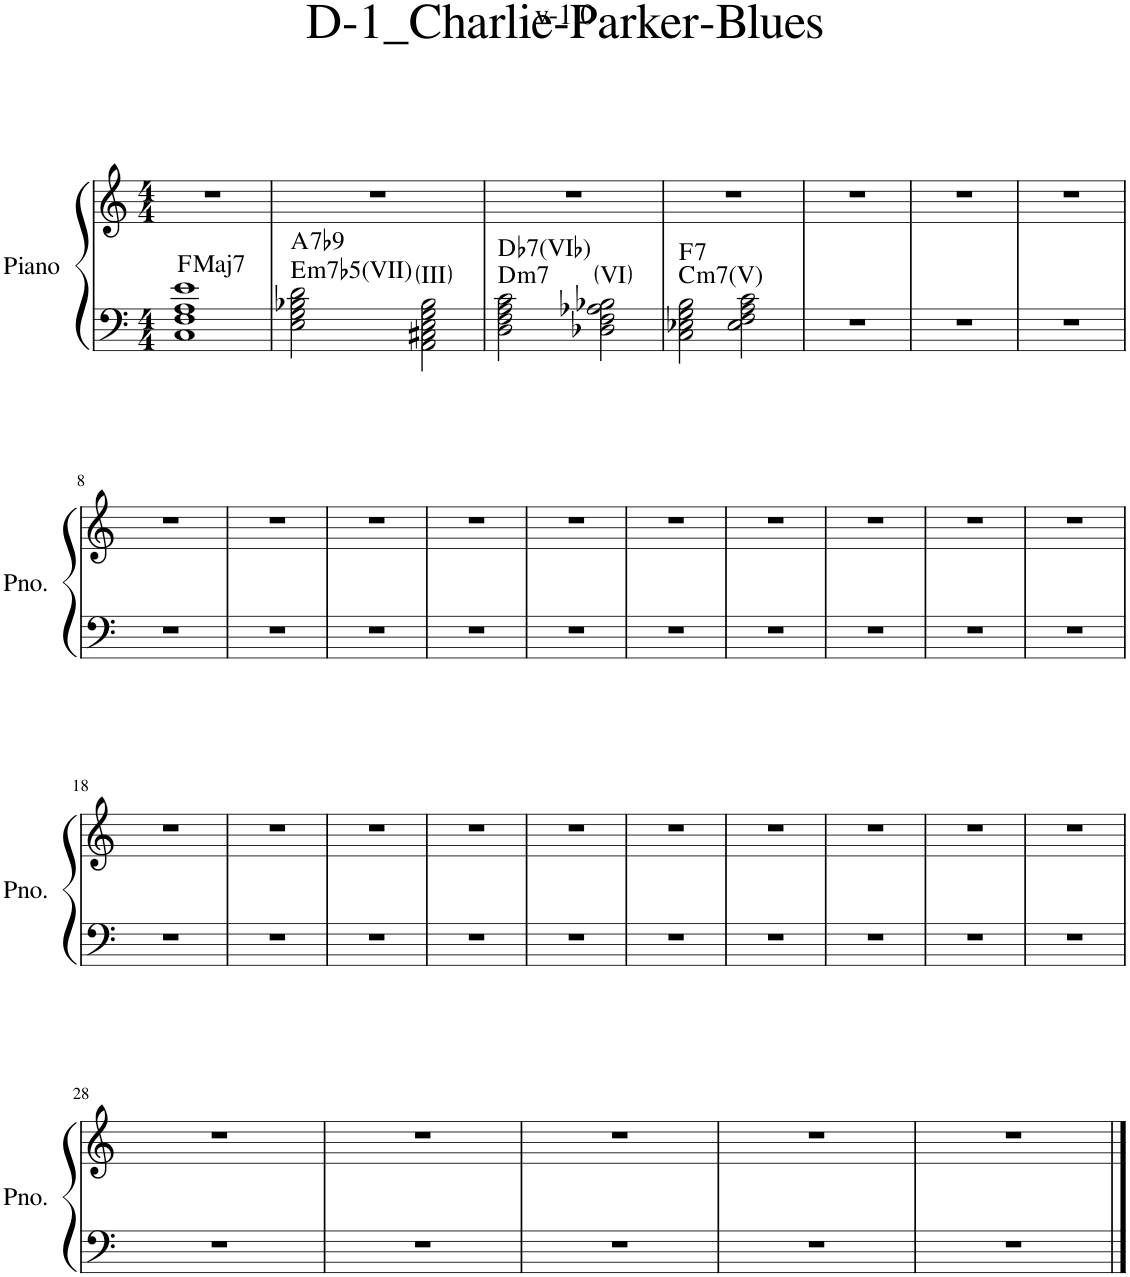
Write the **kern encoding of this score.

**kern	**kern	**harte
*part1	*part1	*part1
*staff2	*staff1	*
*I"Piano	*	*
*I'Pno.	*	*
*clefF4	*clefG2	*
*k[]	*k[]	*
*M4/4	*M4/4	*
=1	=1	=1
!	!	!LO:H:kt=Maj7
1C 1F 1A 1e	1r	F:maj7
=2	=2	=2
!	!	!LO:H:n=1:kt=m7
!	!	!LO:H:n=2:kt=7
*	*^	*
2E\ 2G\ 2B-X\ 2d\	1r	2ryy	E:min7 A:7
!	!	!	!LO:H:kt=III
2AA\ 2C#X\ 2E\ 2G\ 2B-\	.	2ryy	N
=3	=3	=3	=3
!	!	!	!LO:H:n=1:kt=m7
!	!	!	!LO:H:n=2:kt=♭
2D\ 2F\ 2A\ 2c\	1r	2ryy	D:min7 .
!	!	!	!LO:H:kt=VI
2D-X\ 2F\ 2A-X\ 2B-X\	.	2ryy	N
=4	=4	=4	=4
!	!	!	!LO:H:n=1:kt=m7
!	!	!	!LO:H:n=2:kt=7
*	*v	*v	*
2C\ 2E-X\ 2G\ 2B\	1r	C:min7 F:7
2E-\ 2F\ 2A\ 2c\	.	.
=5	=5	=5
1r	1r	.
=6	=6	=6
1r	1r	.
=7	=7	=7
1r	1r	.
!!LO:LB:g=z
=8	=8	=8
1r	1r	.
=9	=9	=9
1r	1r	.
=10	=10	=10
1r	1r	.
=11	=11	=11
1r	1r	.
=12	=12	=12
1r	1r	.
=13	=13	=13
1r	1r	.
=14	=14	=14
1r	1r	.
=15	=15	=15
1r	1r	.
=16	=16	=16
1r	1r	.
=17	=17	=17
1r	1r	.
!!LO:LB:g=z
=18	=18	=18
1r	1r	.
=19	=19	=19
1r	1r	.
=20	=20	=20
1r	1r	.
=21	=21	=21
1r	1r	.
=22	=22	=22
1r	1r	.
=23	=23	=23
1r	1r	.
=24	=24	=24
1r	1r	.
=25	=25	=25
1r	1r	.
=26	=26	=26
1r	1r	.
=27	=27	=27
1r	1r	.
!!LO:LB:g=z
=28	=28	=28
1r	1r	.
=29	=29	=29
1r	1r	.
=30	=30	=30
1r	1r	.
=31	=31	=31
1r	1r	.
=32	=32	=32
1r	1r	.
==	==	==
*-	*-	*-
